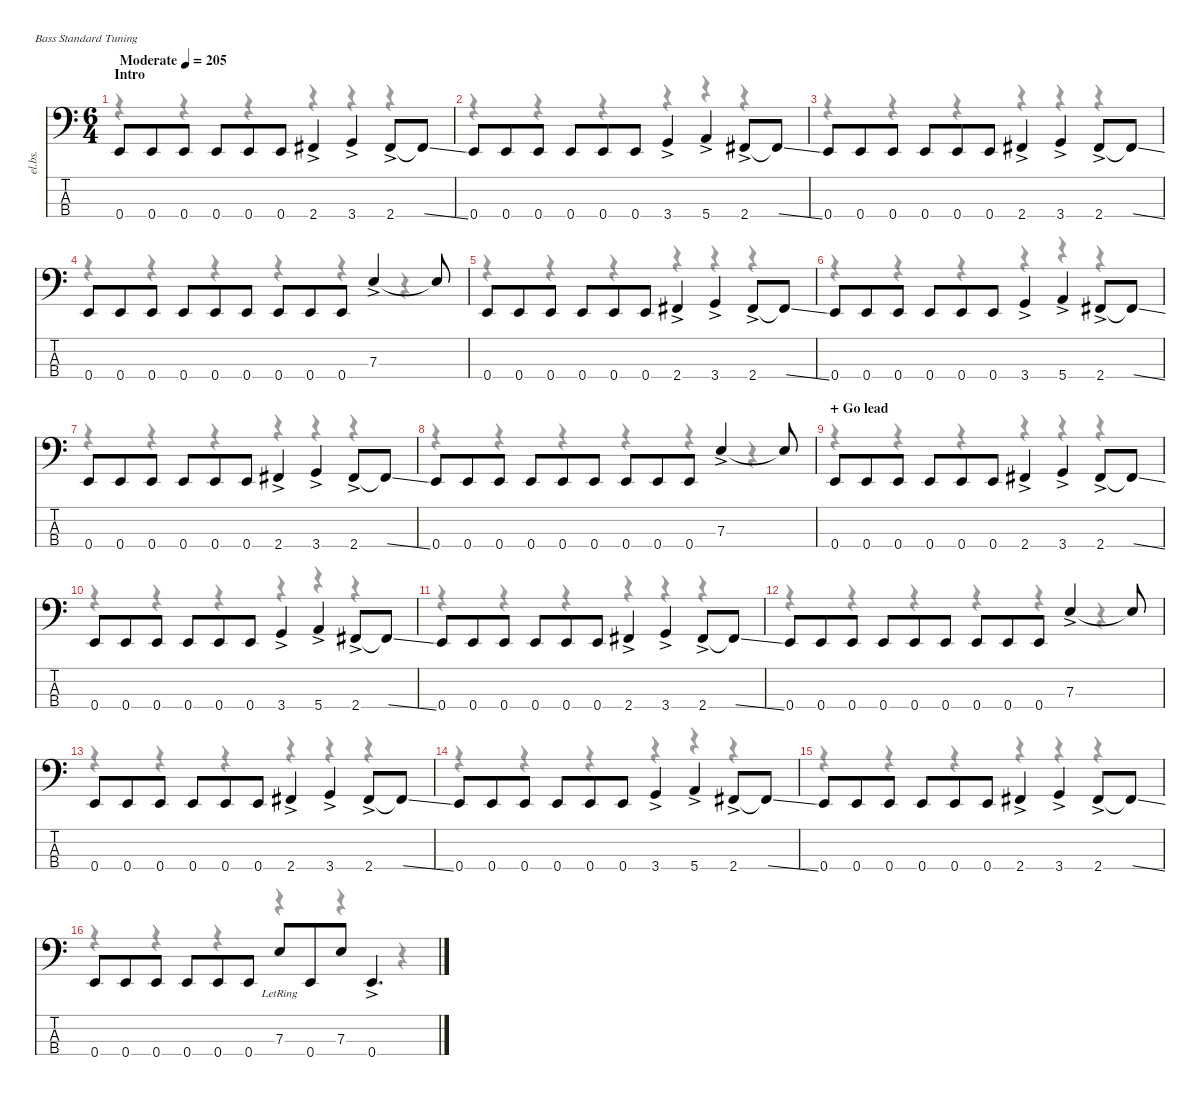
\defaultSystemsLayout 4
\hideDynamics
\bracketExtendMode nobrackets
\otherSystemsTrackNameOrientation horizontal
\track ("Cliff Burton (Bass)" "el.bs.") {instrument electricbassfinger}
\staff {score tabs}
\tuning (G2 D2 A1 E1)
\voice
\ts (6 4)
\beaming (8 3 3 3 3)
\section ("" "Intro")
\tempo (205 "Moderate")
\clef f4
\ks c
0.4.8{dy f instrument electricbassfinger beam Up} 0.4.8{beam Up} 0.4.8{beam Up} 0.4.8{beam Up} 0.4.8{beam Up} 0.4.8{beam Up} 2.4{ac acc #}.4{dy mf beam Up} 3.4{ac}.4{beam Up} 2.4{ac acc #}.8{beam Up} 2.4{ss t acc #}.8{dy f beam Up} |
0.4.8{beam Up} 0.4.8{beam Up} 0.4.8{beam Up} 0.4.8{beam Up} 0.4.8{beam Up} 0.4.8{beam Up} 3.4{ac}.4{dy mf beam Up} 5.4{ac}.4{beam Up} 2.4{ac acc #}.8{beam Up} 2.4{ss t acc #}.8{dy f beam Up} |
0.4.8{beam Up} 0.4.8{beam Up} 0.4.8{beam Up} 0.4.8{beam Up} 0.4.8{beam Up} 0.4.8{beam Up} 2.4{ac acc #}.4{dy mf beam Up} 3.4{ac}.4{beam Up} 2.4{ac acc #}.8{beam Up} 2.4{ss t acc #}.8{dy f beam Up} |
0.4.8{beam Up} 0.4.8{beam Up} 0.4.8{beam Up} 0.4.8{beam Up} 0.4.8{beam Up} 0.4.8{beam Up} 0.4.8{beam Up} 0.4.8{beam Up} 0.4.8{beam Up} 7.3{ac}.4{dy mf beam Up} 7.3{t}.8{dy f beam Up} |
0.4.8{beam Up} 0.4.8{beam Up} 0.4.8{beam Up} 0.4.8{beam Up} 0.4.8{beam Up} 0.4.8{beam Up} 2.4{ac acc #}.4{dy mf beam Up} 3.4{ac}.4{beam Up} 2.4{ac acc #}.8{beam Up} 2.4{ss t acc #}.8{dy f beam Up} |
0.4.8{beam Up} 0.4.8{beam Up} 0.4.8{beam Up} 0.4.8{beam Up} 0.4.8{beam Up} 0.4.8{beam Up} 3.4{ac}.4{dy mf beam Up} 5.4{ac}.4{beam Up} 2.4{ac acc #}.8{beam Up} 2.4{ss t acc #}.8{dy f beam Up} |
0.4.8{beam Up} 0.4.8{beam Up} 0.4.8{beam Up} 0.4.8{beam Up} 0.4.8{beam Up} 0.4.8{beam Up} 2.4{ac acc #}.4{dy mf beam Up} 3.4{ac}.4{beam Up} 2.4{ac acc #}.8{beam Up} 2.4{ss t acc #}.8{dy f beam Up} |
0.4.8{beam Up} 0.4.8{beam Up} 0.4.8{beam Up} 0.4.8{beam Up} 0.4.8{beam Up} 0.4.8{beam Up} 0.4.8{beam Up} 0.4.8{beam Up} 0.4.8{beam Up} 7.3{ac}.4{dy mf beam Up} 7.3{t}.8{dy f beam Up} |
\section ("" "+ Go lead")
0.4.8{beam Up} 0.4.8{beam Up} 0.4.8{beam Up} 0.4.8{beam Up} 0.4.8{beam Up} 0.4.8{beam Up} 2.4{ac acc #}.4{dy mf beam Up} 3.4{ac}.4{beam Up} 2.4{ac acc #}.8{beam Up} 2.4{ss t acc #}.8{dy f beam Up} |
0.4.8{beam Up} 0.4.8{beam Up} 0.4.8{beam Up} 0.4.8{beam Up} 0.4.8{beam Up} 0.4.8{beam Up} 3.4{ac}.4{dy mf beam Up} 5.4{ac}.4{beam Up} 2.4{ac acc #}.8{beam Up} 2.4{ss t acc #}.8{dy f beam Up} |
0.4.8{beam Up} 0.4.8{beam Up} 0.4.8{beam Up} 0.4.8{beam Up} 0.4.8{beam Up} 0.4.8{beam Up} 2.4{ac acc #}.4{dy mf beam Up} 3.4{ac}.4{beam Up} 2.4{ac acc #}.8{beam Up} 2.4{ss t acc #}.8{dy f beam Up} |
0.4.8{beam Up} 0.4.8{beam Up} 0.4.8{beam Up} 0.4.8{beam Up} 0.4.8{beam Up} 0.4.8{beam Up} 0.4.8{beam Up} 0.4.8{beam Up} 0.4.8{beam Up} 7.3{ac}.4{dy mf beam Up} 7.3{t}.8{dy f beam Up} |
0.4.8{beam Up} 0.4.8{beam Up} 0.4.8{beam Up} 0.4.8{beam Up} 0.4.8{beam Up} 0.4.8{beam Up} 2.4{ac acc #}.4{dy mf beam Up} 3.4{ac}.4{beam Up} 2.4{ac acc #}.8{beam Up} 2.4{ss t acc #}.8{dy f beam Up} |
0.4.8{beam Up} 0.4.8{beam Up} 0.4.8{beam Up} 0.4.8{beam Up} 0.4.8{beam Up} 0.4.8{beam Up} 3.4{ac}.4{dy mf beam Up} 5.4{ac}.4{beam Up} 2.4{ac acc #}.8{beam Up} 2.4{ss t acc #}.8{dy f beam Up} |
0.4.8{beam Up} 0.4.8{beam Up} 0.4.8{beam Up} 0.4.8{beam Up} 0.4.8{beam Up} 0.4.8{beam Up} 2.4{ac acc #}.4{dy mf beam Up} 3.4{ac}.4{beam Up} 2.4{ac acc #}.8{beam Up} 2.4{ss t acc #}.8{dy f beam Up} |
0.4.8{beam Up} 0.4.8{beam Up} 0.4.8{beam Up} 0.4.8{beam Up} 0.4.8{beam Up} 0.4.8{beam Up} 7.3{lr}.8{beam Up} 0.4.8{beam Up} 7.3.8{beam Up} 0.4{ac}.4{d dy mf beam Up}
\voice
\clef f4
\ottava regular
\simile none
\ks c
r.4{dy mf beam Down} r.4{beam Down} r.4{beam Down} r.4{beam Down} r.4{beam Down} r.4{beam Down} |
r.4{beam Down} r.4{beam Down} r.4{beam Down} r.4{beam Down} r.4{beam Down} r.4{beam Down} |
r.4{beam Down} r.4{beam Down} r.4{beam Down} r.4{beam Down} r.4{beam Down} r.4{beam Down} |
r.4{beam Down} r.4{beam Down} r.4{beam Down} r.4{beam Down} r.4{beam Down} r.4{beam Down} |
r.4{beam Down} r.4{beam Down} r.4{beam Down} r.4{beam Down} r.4{beam Down} r.4{beam Down} |
r.4{beam Down} r.4{beam Down} r.4{beam Down} r.4{beam Down} r.4{beam Down} r.4{beam Down} |
r.4{beam Down} r.4{beam Down} r.4{beam Down} r.4{beam Down} r.4{beam Down} r.4{beam Down} |
r.4{beam Down} r.4{beam Down} r.4{beam Down} r.4{beam Down} r.4{beam Down} r.4{beam Down} |
r.4{beam Down} r.4{beam Down} r.4{beam Down} r.4{beam Down} r.4{beam Down} r.4{beam Down} |
r.4{beam Down} r.4{beam Down} r.4{beam Down} r.4{beam Down} r.4{beam Down} r.4{beam Down} |
r.4{beam Down} r.4{beam Down} r.4{beam Down} r.4{beam Down} r.4{beam Down} r.4{beam Down} |
r.4{beam Down} r.4{beam Down} r.4{beam Down} r.4{beam Down} r.4{beam Down} r.4{beam Down} |
r.4{beam Down} r.4{beam Down} r.4{beam Down} r.4{beam Down} r.4{beam Down} r.4{beam Down} |
r.4{beam Down} r.4{beam Down} r.4{beam Down} r.4{beam Down} r.4{beam Down} r.4{beam Down} |
r.4{beam Down} r.4{beam Down} r.4{beam Down} r.4{beam Down} r.4{beam Down} r.4{beam Down} |
r.4{beam Down} r.4{beam Down} r.4{beam Down} r.4{beam Down} r.4{beam Down} r.4{beam Down}
